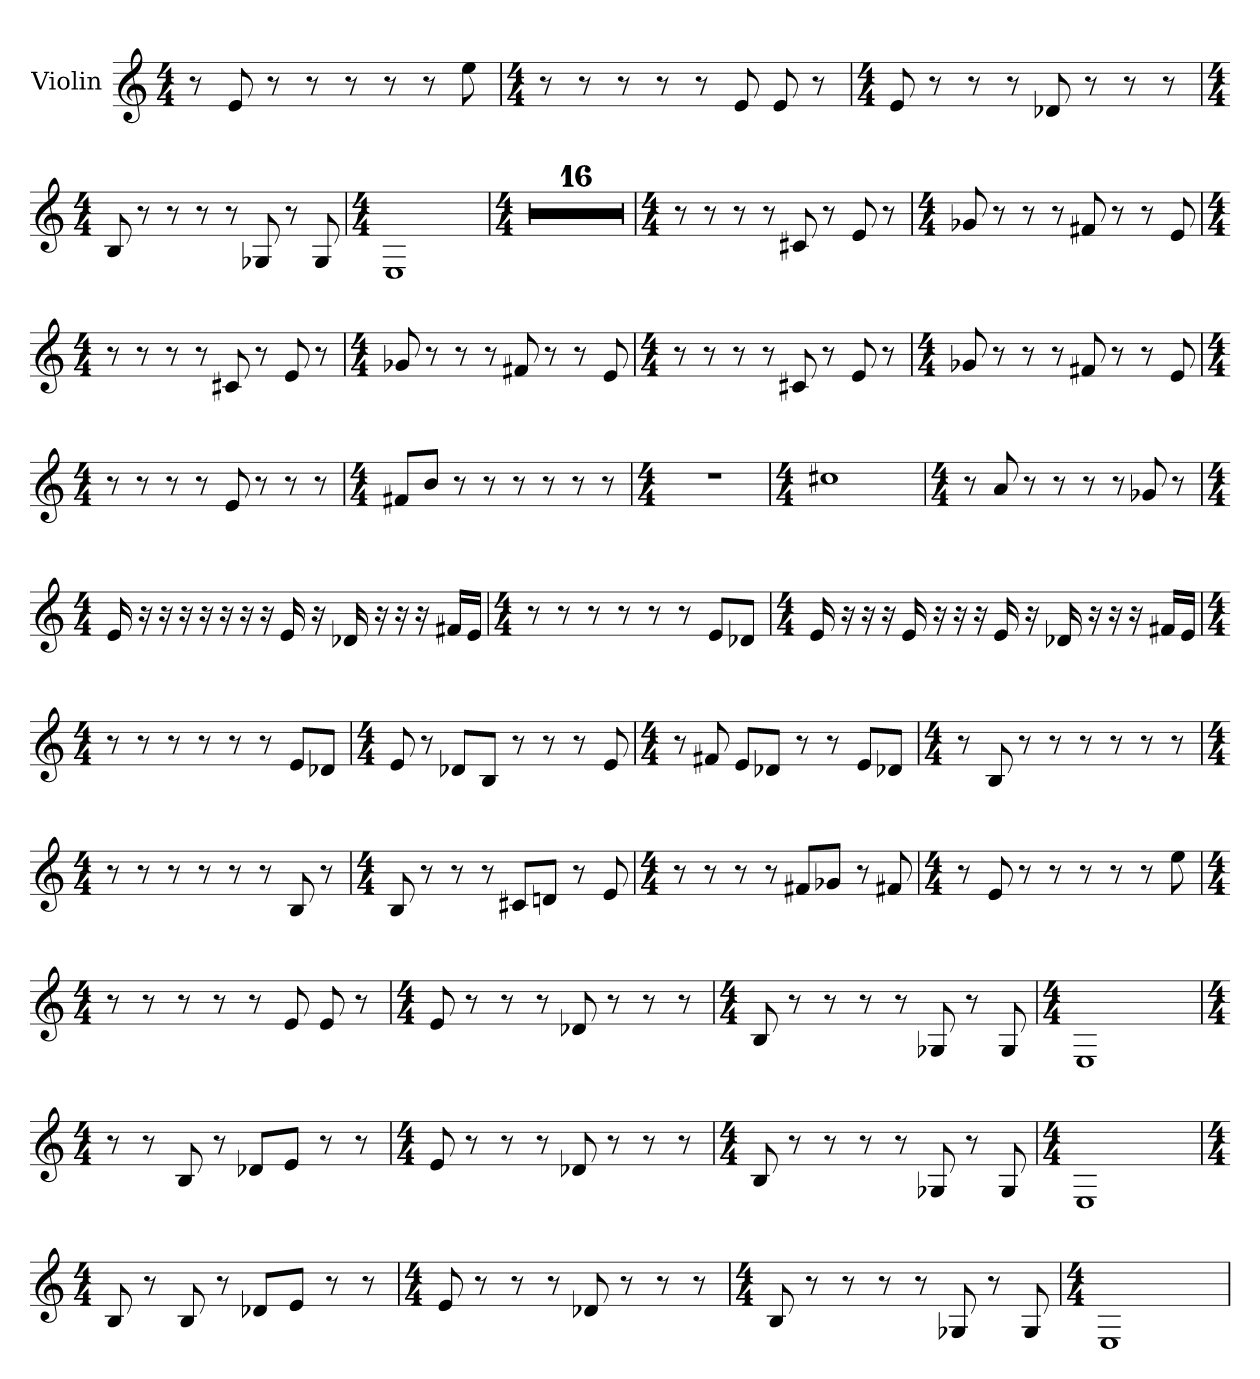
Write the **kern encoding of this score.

**kern
*part1
*staff1
*I"Violin
*I'Vln
*M4/4
=
8r
8e
8r
8r
8r
8r
8r
8ee
=
*M4/4
8r
8r
8r
8r
8r
8e
8e
8r
=
*M4/4
8e
8r
8r
8r
8d-X
8r
8r
8r
=
*M4/4
8B
8r
8r
8r
8r
8G-X
8r
8G-
=
*M4/4
1E
=
*M4/4
1r
=
*M4/4
1r
=
*M4/4
1r
=
*M4/4
1r
=
*M4/4
1r
=
*M4/4
1r
=
*M4/4
1r
=
*M4/4
1r
=
*M4/4
1r
=
*M4/4
1r
=
*M4/4
1r
=
*M4/4
1r
=
*M4/4
1r
=
*M4/4
1r
=
*M4/4
1r
=
*M4/4
1r
=
*M4/4
8r
8r
8r
8r
8c#X
8r
8e
8r
=
*M4/4
8g-X
8r
8r
8r
8f#X
8r
8r
8e
=
*M4/4
8r
8r
8r
8r
8c#X
8r
8e
8r
=
*M4/4
8g-X
8r
8r
8r
8f#X
8r
8r
8e
=
*M4/4
8r
8r
8r
8r
8c#X
8r
8e
8r
=
*M4/4
8g-X
8r
8r
8r
8f#X
8r
8r
8e
=
*M4/4
8r
8r
8r
8r
8e
8r
8r
8r
=
*M4/4
8f#XL
8bJ
8r
8r
8r
8r
8r
8r
=
*M4/4
1r
=
*M4/4
1cc#X
=
*M4/4
8r
8a
8r
8r
8r
8r
8g-X
8r
=
*M4/4
16e
16r
16r
16r
16r
16r
16r
16r
16e
16r
16d-X
16r
16r
16r
16f#XLL
16eJJ
=
*M4/4
8r
8r
8r
8r
8r
8r
8eL
8d-XJ
=
*M4/4
16e
16r
16r
16r
16e
16r
16r
16r
16e
16r
16d-X
16r
16r
16r
16f#XLL
16eJJ
=
*M4/4
8r
8r
8r
8r
8r
8r
8eL
8d-XJ
=
*M4/4
8e
8r
8d-XL
8BJ
8r
8r
8r
8e
=
*M4/4
8r
8f#X
8eL
8d-XJ
8r
8r
8eL
8d-XJ
=
*M4/4
8r
8B
8r
8r
8r
8r
8r
8r
=
*M4/4
8r
8r
8r
8r
8r
8r
8B
8r
=
*M4/4
8B
8r
8r
8r
8c#XL
8dnJ
8r
8e
=
*M4/4
8r
8r
8r
8r
8f#XL
8g-XJ
8r
8f#X
=
*M4/4
8r
8e
8r
8r
8r
8r
8r
8ee
=
*M4/4
8r
8r
8r
8r
8r
8e
8e
8r
=
*M4/4
8e
8r
8r
8r
8d-X
8r
8r
8r
=
*M4/4
8B
8r
8r
8r
8r
8G-X
8r
8G-
=
*M4/4
1E
=
*M4/4
8r
8r
8B
8r
8d-XL
8eJ
8r
8r
=
*M4/4
8e
8r
8r
8r
8d-X
8r
8r
8r
=
*M4/4
8B
8r
8r
8r
8r
8G-X
8r
8G-
=
*M4/4
1E
=
*M4/4
8B
8r
8B
8r
8d-XL
8eJ
8r
8r
=
*M4/4
8e
8r
8r
8r
8d-X
8r
8r
8r
=
*M4/4
8B
8r
8r
8r
8r
8G-X
8r
8G-
=
*M4/4
1E
=
*-
